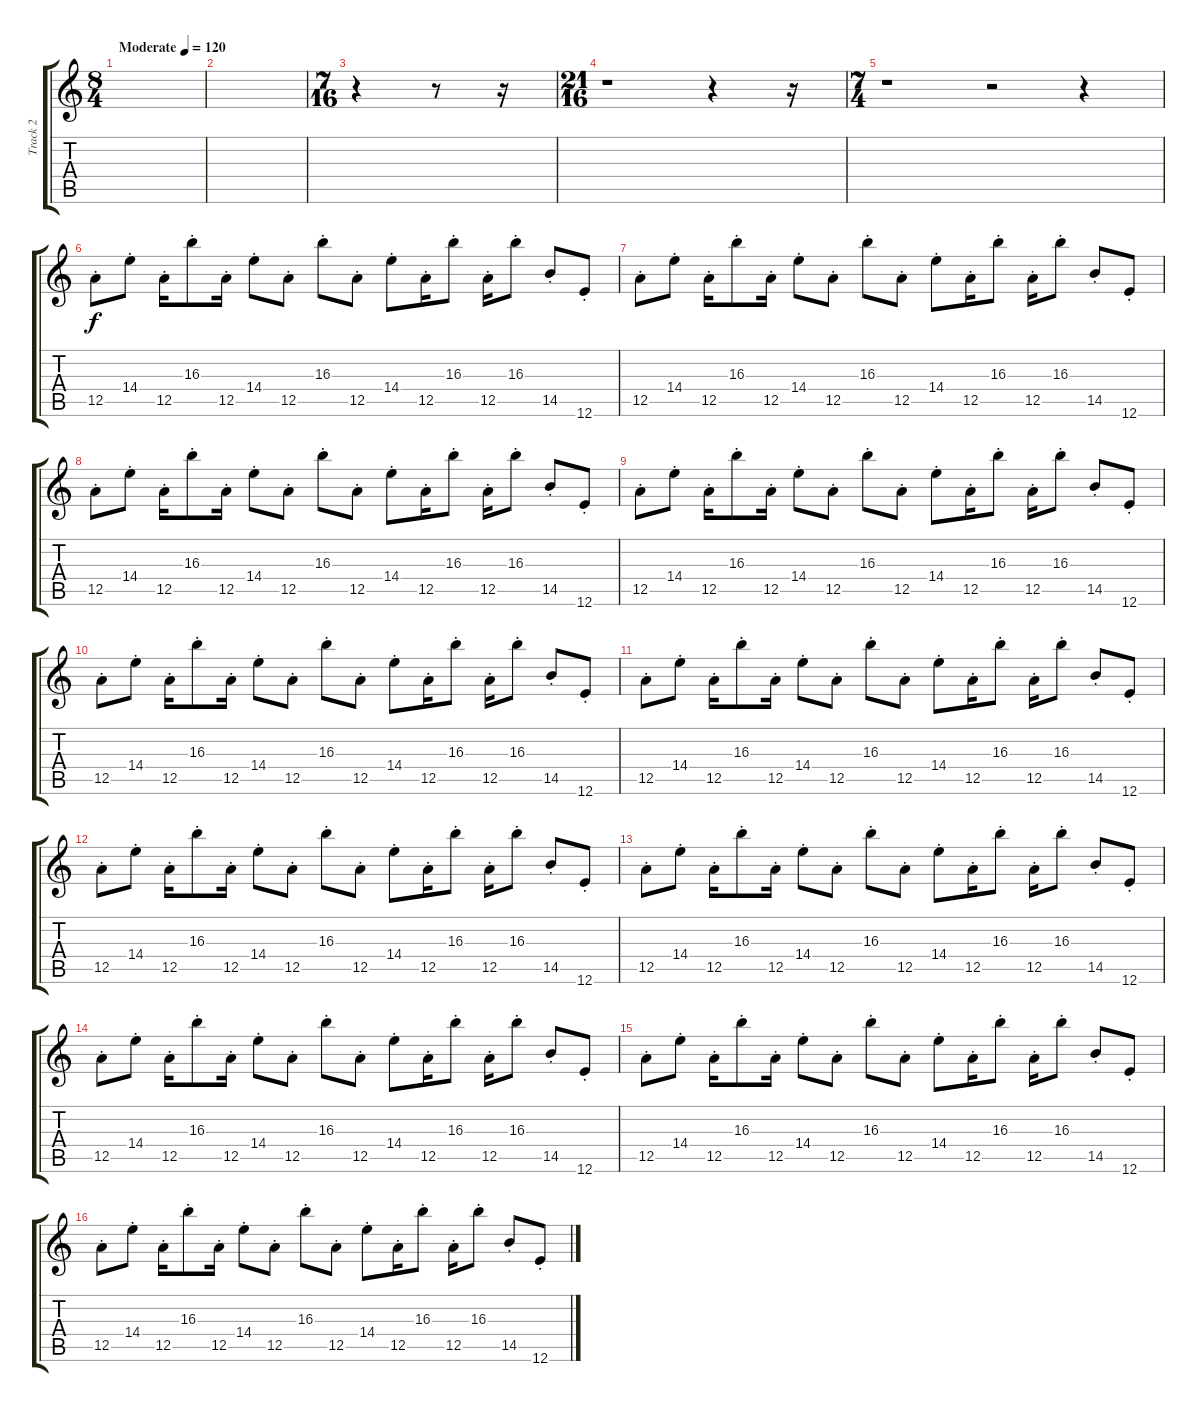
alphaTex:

\track ("Track 2" "Track 2") {instrument electricguitarjazz}
\staff {score tabs}
\tuning (E4 B3 G3 D3 A2 E2) {hide}
\ts (8 4)
\tempo (120 "Moderate")
\clef g2
\ks c
|
|
\ts (7 16)
r.4 r.8 r.16 |
\ts (21 16)
r.1 r.4 r.16 |
\ts (7 4)
r.1 r.2 r.4 |
12.5{st}.8 14.4{st}.8 12.5{st}.16 16.3{st}.8 12.5{st}.16 14.4{st}.8 12.5{st}.8 16.3{st}.8 12.5{st}.8 14.4{st}.8 12.5{st}.16 16.3{st}.8 12.5{st}.16 16.3{st}.8 14.5{st}.8 12.6{st}.8 |
12.5{st}.8 14.4{st}.8 12.5{st}.16 16.3{st}.8 12.5{st}.16 14.4{st}.8 12.5{st}.8 16.3{st}.8 12.5{st}.8 14.4{st}.8 12.5{st}.16 16.3{st}.8 12.5{st}.16 16.3{st}.8 14.5{st}.8 12.6{st}.8 |
12.5{st}.8 14.4{st}.8 12.5{st}.16 16.3{st}.8 12.5{st}.16 14.4{st}.8 12.5{st}.8 16.3{st}.8 12.5{st}.8 14.4{st}.8 12.5{st}.16 16.3{st}.8 12.5{st}.16 16.3{st}.8 14.5{st}.8 12.6{st}.8 |
12.5{st}.8 14.4{st}.8 12.5{st}.16 16.3{st}.8 12.5{st}.16 14.4{st}.8 12.5{st}.8 16.3{st}.8 12.5{st}.8 14.4{st}.8 12.5{st}.16 16.3{st}.8 12.5{st}.16 16.3{st}.8 14.5{st}.8 12.6{st}.8 |
12.5{st}.8 14.4{st}.8 12.5{st}.16 16.3{st}.8 12.5{st}.16 14.4{st}.8 12.5{st}.8 16.3{st}.8 12.5{st}.8 14.4{st}.8 12.5{st}.16 16.3{st}.8 12.5{st}.16 16.3{st}.8 14.5{st}.8 12.6{st}.8 |
12.5{st}.8 14.4{st}.8 12.5{st}.16 16.3{st}.8 12.5{st}.16 14.4{st}.8 12.5{st}.8 16.3{st}.8 12.5{st}.8 14.4{st}.8 12.5{st}.16 16.3{st}.8 12.5{st}.16 16.3{st}.8 14.5{st}.8 12.6{st}.8 |
12.5{st}.8 14.4{st}.8 12.5{st}.16 16.3{st}.8 12.5{st}.16 14.4{st}.8 12.5{st}.8 16.3{st}.8 12.5{st}.8 14.4{st}.8 12.5{st}.16 16.3{st}.8 12.5{st}.16 16.3{st}.8 14.5{st}.8 12.6{st}.8 |
12.5{st}.8 14.4{st}.8 12.5{st}.16 16.3{st}.8 12.5{st}.16 14.4{st}.8 12.5{st}.8 16.3{st}.8 12.5{st}.8 14.4{st}.8 12.5{st}.16 16.3{st}.8 12.5{st}.16 16.3{st}.8 14.5{st}.8 12.6{st}.8 |
12.5{st}.8 14.4{st}.8 12.5{st}.16 16.3{st}.8 12.5{st}.16 14.4{st}.8 12.5{st}.8 16.3{st}.8 12.5{st}.8 14.4{st}.8 12.5{st}.16 16.3{st}.8 12.5{st}.16 16.3{st}.8 14.5{st}.8 12.6{st}.8 |
12.5{st}.8 14.4{st}.8 12.5{st}.16 16.3{st}.8 12.5{st}.16 14.4{st}.8 12.5{st}.8 16.3{st}.8 12.5{st}.8 14.4{st}.8 12.5{st}.16 16.3{st}.8 12.5{st}.16 16.3{st}.8 14.5{st}.8 12.6{st}.8 |
12.5{st}.8 14.4{st}.8 12.5{st}.16 16.3{st}.8 12.5{st}.16 14.4{st}.8 12.5{st}.8 16.3{st}.8 12.5{st}.8 14.4{st}.8 12.5{st}.16 16.3{st}.8 12.5{st}.16 16.3{st}.8 14.5{st}.8 12.6{st}.8
